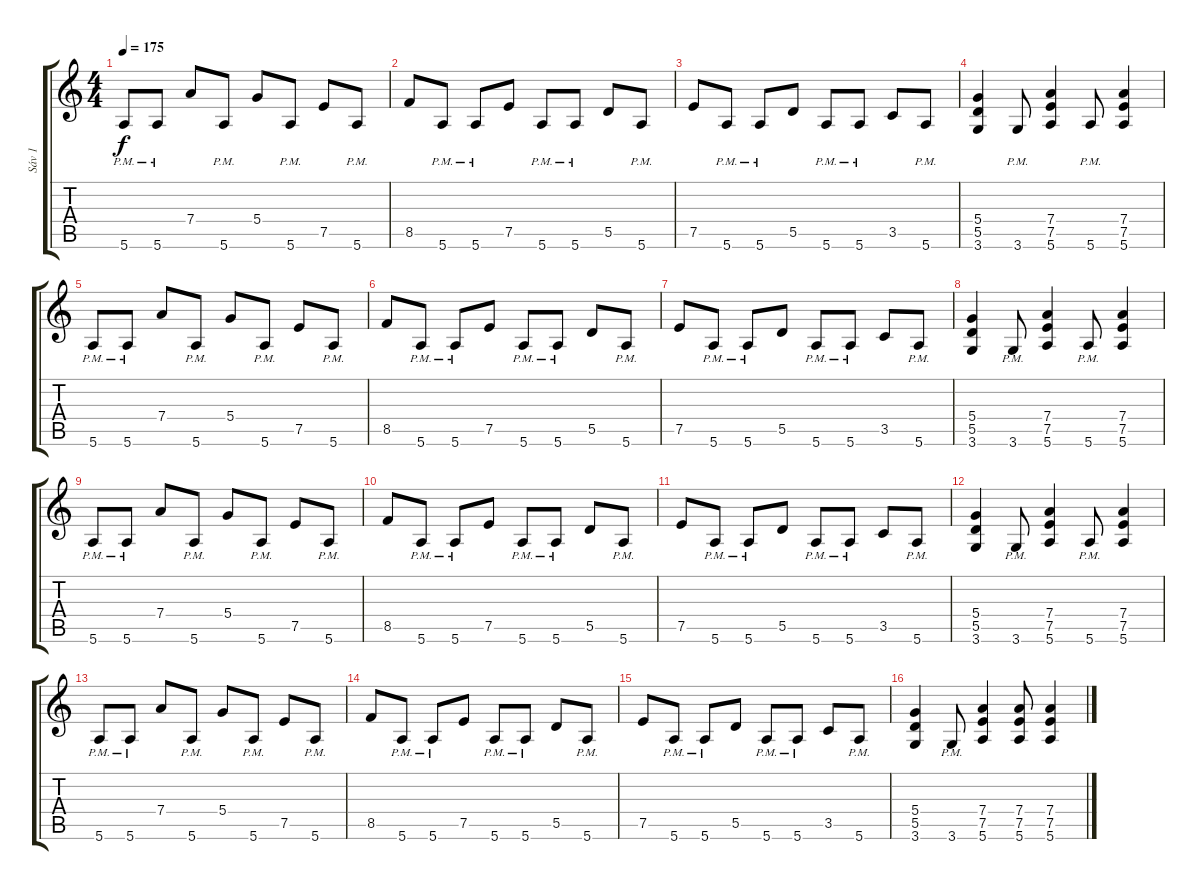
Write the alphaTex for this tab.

\track ("Sáv 1" "Sáv 1") {instrument distortionguitar}
\staff {score tabs}
\tuning (E4 B3 G3 D3 A2 E2) {hide}
\ts (4 4)
\tempo 175
\clef g2
\ks c
5.6{pm}.8{dy f} 5.6{pm}.8 7.4.8 5.6{pm}.8 5.4.8 5.6{pm}.8 7.5.8 5.6{pm}.8 |
8.5.8 5.6{pm}.8 5.6{pm}.8 7.5.8 5.6{pm}.8 5.6{pm}.8 5.5.8 5.6{pm}.8 |
7.5.8 5.6{pm}.8 5.6{pm}.8 5.5.8 5.6{pm}.8 5.6{pm}.8 3.5.8 5.6{pm}.8 |
(5.4 5.5 3.6).4 3.6{pm}.8 (7.4 7.5 5.6).4 5.6{pm}.8 (7.4 7.5 5.6).4 |
5.6{pm}.8 5.6{pm}.8 7.4.8 5.6{pm}.8 5.4.8 5.6{pm}.8 7.5.8 5.6{pm}.8 |
8.5.8 5.6{pm}.8 5.6{pm}.8 7.5.8 5.6{pm}.8 5.6{pm}.8 5.5.8 5.6{pm}.8 |
7.5.8 5.6{pm}.8 5.6{pm}.8 5.5.8 5.6{pm}.8 5.6{pm}.8 3.5.8 5.6{pm}.8 |
(5.4 5.5 3.6).4 3.6{pm}.8 (7.4 7.5 5.6).4 5.6{pm}.8 (7.4 7.5 5.6).4 |
5.6{pm}.8 5.6{pm}.8 7.4.8 5.6{pm}.8 5.4.8 5.6{pm}.8 7.5.8 5.6{pm}.8 |
8.5.8 5.6{pm}.8 5.6{pm}.8 7.5.8 5.6{pm}.8 5.6{pm}.8 5.5.8 5.6{pm}.8 |
7.5.8 5.6{pm}.8 5.6{pm}.8 5.5.8 5.6{pm}.8 5.6{pm}.8 3.5.8 5.6{pm}.8 |
(5.4 5.5 3.6).4 3.6{pm}.8 (7.4 7.5 5.6).4 5.6{pm}.8 (7.4 7.5 5.6).4 |
5.6{pm}.8 5.6{pm}.8 7.4.8 5.6{pm}.8 5.4.8 5.6{pm}.8 7.5.8 5.6{pm}.8 |
8.5.8 5.6{pm}.8 5.6{pm}.8 7.5.8 5.6{pm}.8 5.6{pm}.8 5.5.8 5.6{pm}.8 |
7.5.8 5.6{pm}.8 5.6{pm}.8 5.5.8 5.6{pm}.8 5.6{pm}.8 3.5.8 5.6{pm}.8 |
(5.4 5.5 3.6).4 3.6{pm}.8 (7.4 7.5 5.6).4 (7.4 7.5 5.6).8 (7.4 7.5 5.6).4
